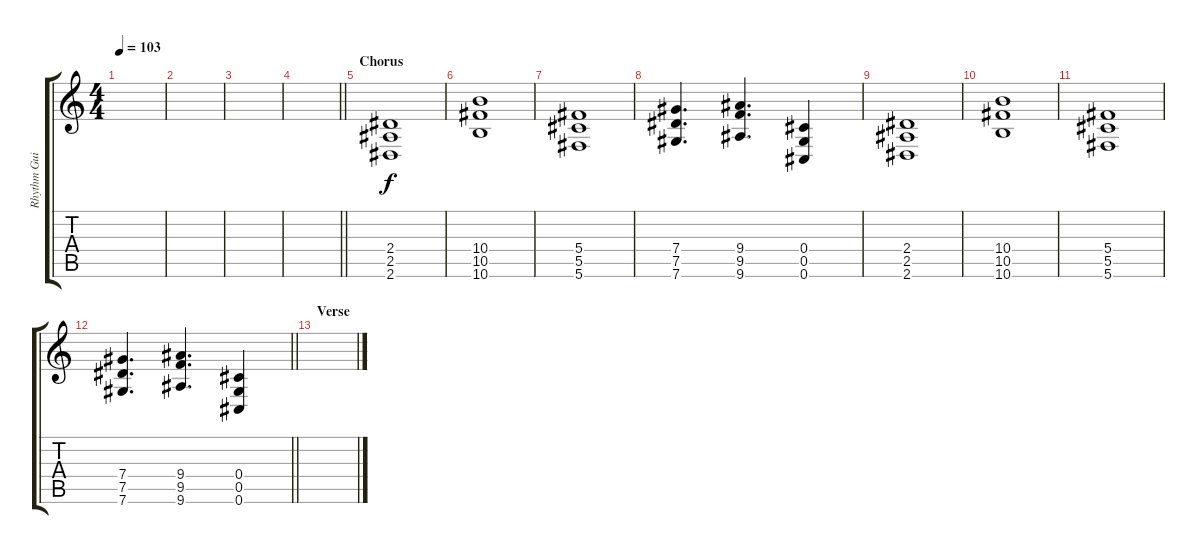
\track ("Rhythm Guitar - Mike Shinoda" "Rhythm Gui") {instrument distortionguitar}
\staff {score tabs}
\tuning (Eb4 Bb3 Gb3 Db3 Ab2 Db2) {hide}
\ts (4 4)
\tempo 103
\clef g2
\ks c
|
|
|
\barLineRight lightlight
|
\section ("" "Chorus")
(2.4 2.5 2.6).1 |
(10.4 10.5 10.6).1 |
(5.4 5.5 5.6).1 |
(7.4 7.5 7.6).4{d} (9.4 9.5 9.6).4{d} (0.4 0.5 0.6).4 |
(2.4 2.5 2.6).1 |
(10.4 10.5 10.6).1 |
(5.4 5.5 5.6).1 |
\barLineRight lightlight
(7.4 7.5 7.6).4{d} (9.4 9.5 9.6).4{d} (0.4 0.5 0.6).4 |
\section ("" "Verse")
